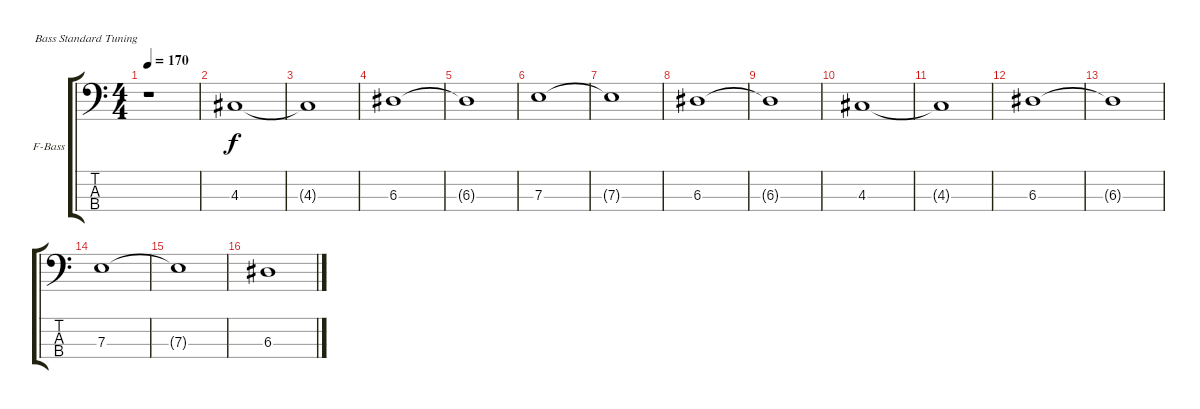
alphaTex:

\bracketExtendMode groupsimilarinstruments
\firstSystemTrackNameOrientation horizontal
\otherSystemsTrackNameOrientation horizontal
\track ("Áàñ" "F-Bass") {instrument fretlessbass}
\staff {score tabs}
\tuning (G2 D2 A1 E1)
\ts (4 4)
\tempo 170
\clef f4
\ks c
r.1{dy f} |
4.3.1 |
4.3{t}.1 |
6.3.1 |
6.3{t}.1 |
7.3.1 |
7.3{t}.1 |
6.3.1 |
6.3{t}.1 |
4.3.1 |
4.3{t}.1 |
6.3.1 |
6.3{t}.1 |
7.3.1 |
7.3{t}.1 |
6.3.1
